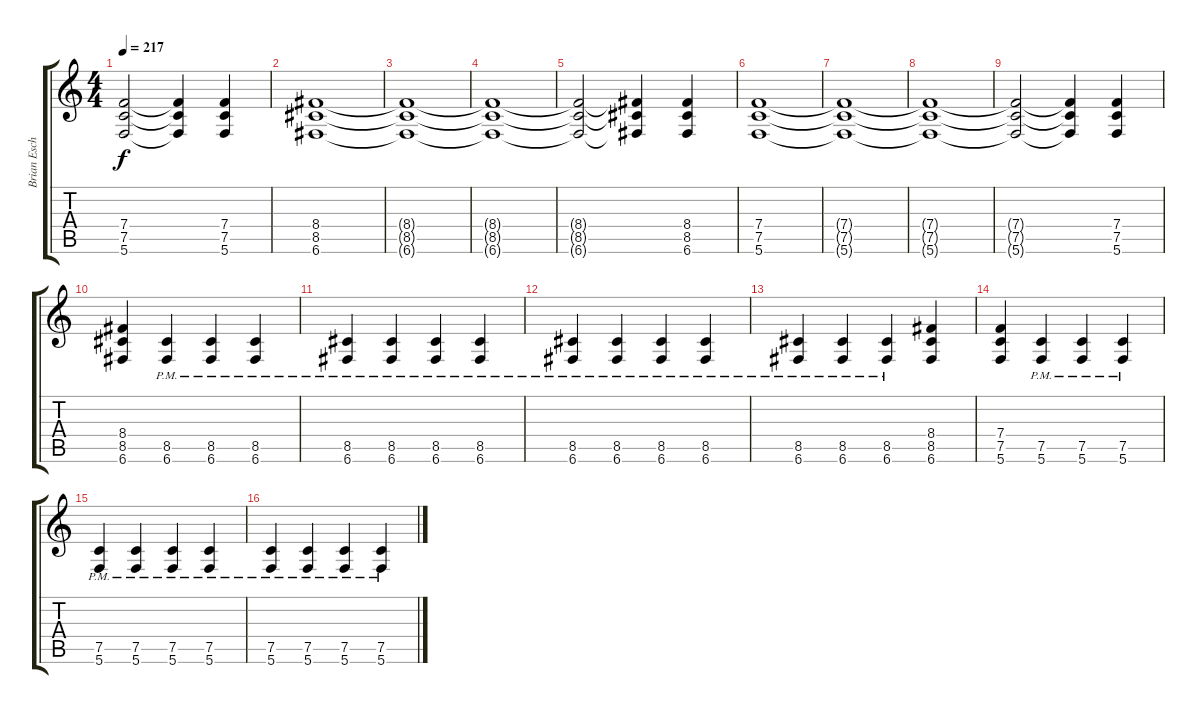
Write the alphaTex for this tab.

\track ("Brian Eschbach (Right)" "Brian Esch") {instrument overdrivenguitar}
\staff {score tabs}
\tuning (C4 G3 Eb3 Bb2 F2 C2) {hide}
\ts (4 4)
\tempo 217
\clef g2
\ks c
(7.4{t} 7.5{t} 5.6{t}).2{dy f} (7.4{t} 7.5{t} 5.6{t}).4 (7.4 7.5 5.6).4 |
(8.4 8.5 6.6).1 |
(8.4{t} 8.5{t} 6.6{t}).1 |
(8.4{t} 8.5{t} 6.6{t}).1 |
(8.4{t} 8.5{t} 6.6{t}).2 (8.4{t} 8.5{t} 6.6{t}).4 (8.4 8.5 6.6).4 |
(7.4 7.5 5.6).1 |
(7.4{t} 7.5{t} 5.6{t}).1 |
(7.4{t} 7.5{t} 5.6{t}).1 |
(7.4{t} 7.5{t} 5.6{t}).2 (7.4{t} 7.5{t} 5.6{t}).4 (7.4 7.5 5.6).4 |
(8.4 8.5 6.6).4 (8.5{pm} 6.6{pm}).4 (8.5{pm} 6.6{pm}).4 (8.5{pm} 6.6{pm}).4 |
(8.5{pm} 6.6{pm}).4 (8.5{pm} 6.6{pm}).4 (8.5{pm} 6.6{pm}).4 (8.5{pm} 6.6{pm}).4 |
(8.5{pm} 6.6{pm}).4 (8.5{pm} 6.6{pm}).4 (8.5{pm} 6.6{pm}).4 (8.5{pm} 6.6{pm}).4 |
(8.5{pm} 6.6{pm}).4 (8.5{pm} 6.6{pm}).4 (8.5{pm} 6.6{pm}).4 (8.4 8.5 6.6).4 |
(7.4 7.5 5.6).4 (7.5{pm} 5.6{pm}).4 (7.5{pm} 5.6{pm}).4 (7.5{pm} 5.6{pm}).4 |
(7.5{pm} 5.6{pm}).4 (7.5{pm} 5.6{pm}).4 (7.5{pm} 5.6{pm}).4 (7.5{pm} 5.6{pm}).4 |
(7.5{pm} 5.6{pm}).4 (7.5{pm} 5.6{pm}).4 (7.5{pm} 5.6{pm}).4 (7.5{pm} 5.6{pm}).4
